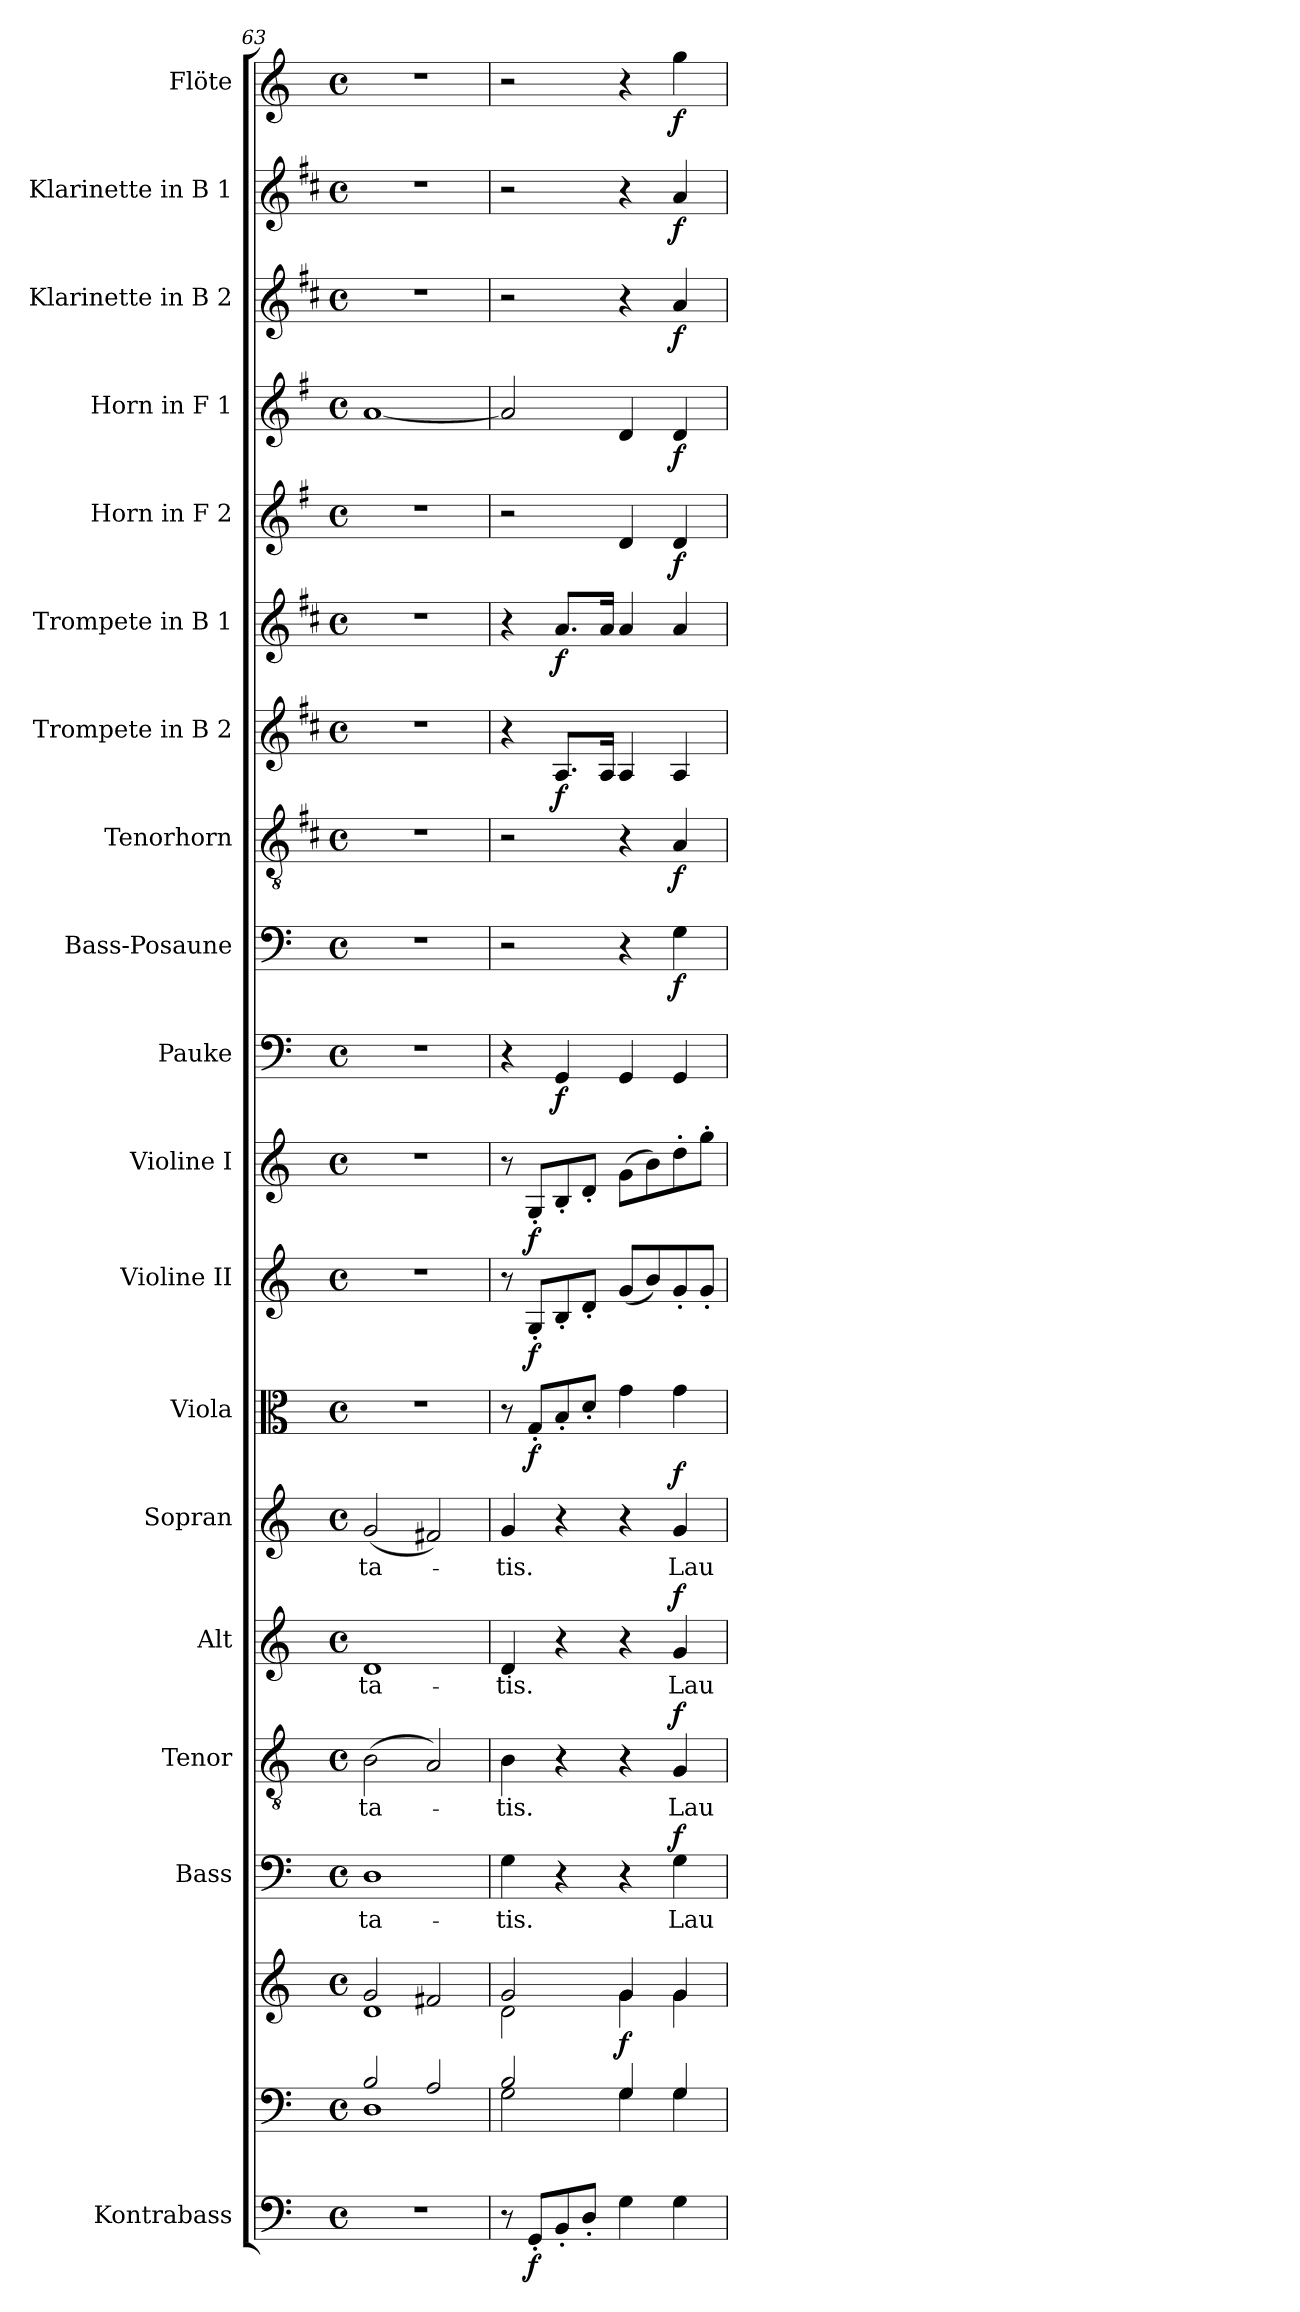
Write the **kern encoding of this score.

**kern	**dynam	**kern	**kern	**dynam	**kern	**text	**dynam	**kern	**text	**dynam	**kern	**text	**dynam	**kern	**text	**dynam	**kern	**dynam	**kern	**dynam	**kern	**dynam	**kern	**dynam	**kern	**dynam	**kern	**dynam	**kern	**dynam	**kern	**dynam	**kern	**dynam	**kern	**dynam	**kern	**dynam	**kern	**dynam	**kern	**dynam
*part19	*part19	*part18	*part18	*part18	*part17	*part17	*part17	*part16	*part16	*part16	*part15	*part15	*part15	*part14	*part14	*part14	*part13	*part13	*part12	*part12	*part11	*part11	*part10	*part10	*part9	*part9	*part8	*part8	*part7	*part7	*part6	*part6	*part5	*part5	*part4	*part4	*part3	*part3	*part2	*part2	*part1	*part1
*staff20	*staff20	*staff19	*staff18	*staff18/19	*staff17	*staff17	*staff17	*staff16	*staff16	*staff16	*staff15	*staff15	*staff15	*staff14	*staff14	*staff14	*staff13	*staff13	*staff12	*staff12	*staff11	*staff11	*staff10	*staff10	*staff9	*staff9	*staff8	*staff8	*staff7	*staff7	*staff6	*staff6	*staff5	*staff5	*staff4	*staff4	*staff3	*staff3	*staff2	*staff2	*staff1	*staff1
*I"Kontrabass	*	*	*	*	*I"Bass	*	*	*I"Tenor	*	*	*I"Alt	*	*	*I"Sopran	*	*	*I"Viola	*	*I"Violine II	*	*I"Violine I	*	*I"Pauke	*	*I"Bass-Posaune	*	*I"Tenorhorn	*	*I"Trompete in B 2	*	*I"Trompete in B 1	*	*I"Horn in F 2	*	*I"Horn in F 1	*	*I"Klarinette in B 2	*	*I"Klarinette in B 1	*	*I"Flöte	*
*I'Kb.	*	*	*	*	*I'B	*	*	*I'T	*	*	*I'A	*	*	*I'S	*	*	*I'Vla.	*	*I'Vl. II	*	*I'Vl. I	*	*I'Pk.	*	*I'B. Pos.	*	*I'T	*	*	*	*	*	*I'Hrn. 2	*	*I'Hrn. 1	*	*	*	*	*	*I'Fl.	*
*clefF4	*	*clefF4	*clefG2	*	*clefF4	*	*	*clefGv2	*	*	*clefG2	*	*	*clefG2	*	*	*clefC3	*	*clefG2	*	*clefG2	*	*clefF4	*	*clefF4	*	*clefGv2	*	*clefG2	*	*clefG2	*	*clefG2	*	*clefG2	*	*clefG2	*	*clefG2	*	*clefG2	*
*ITrd7c12	*	*	*	*	*	*	*	*	*	*	*	*	*	*	*	*	*	*	*	*	*	*	*	*	*	*	*ITrd1c2	*	*ITrd1c2	*	*ITrd1c2	*	*ITrd4c7	*	*ITrd4c7	*	*ITrd1c2	*	*ITrd1c2	*	*	*
*k[]	*	*k[]	*k[]	*	*k[]	*	*	*k[]	*	*	*k[]	*	*	*k[]	*	*	*k[]	*	*k[]	*	*k[]	*	*k[]	*	*k[]	*	*k[]	*	*k[]	*	*k[]	*	*k[]	*	*k[]	*	*k[]	*	*k[]	*	*k[]	*
*C:	*	*C:	*C:	*	*C:	*	*	*C:	*	*	*C:	*	*	*C:	*	*	*C:	*	*C:	*	*C:	*	*C:	*	*C:	*	*C:	*	*C:	*	*C:	*	*C:	*	*C:	*	*C:	*	*C:	*	*C:	*
*M4/4	*	*M4/4	*M4/4	*	*M4/4	*	*	*M4/4	*	*	*M4/4	*	*	*M4/4	*	*	*M4/4	*	*M4/4	*	*M4/4	*	*M4/4	*	*M4/4	*	*M4/4	*	*M4/4	*	*M4/4	*	*M4/4	*	*M4/4	*	*M4/4	*	*M4/4	*	*M4/4	*
*met(c)	*	*met(c)	*met(c)	*	*met(c)	*	*	*met(c)	*	*	*met(c)	*	*	*met(c)	*	*	*met(c)	*	*met(c)	*	*met(c)	*	*met(c)	*	*met(c)	*	*met(c)	*	*met(c)	*	*met(c)	*	*met(c)	*	*met(c)	*	*met(c)	*	*met(c)	*	*met(c)	*
=63	=63	=63	=63	=63	=63	=63	=63	=63	=63	=63	=63	=63	=63	=63	=63	=63	=63	=63	=63	=63	=63	=63	=63	=63	=63	=63	=63	=63	=63	=63	=63	=63	=63	=63	=63	=63	=63	=63	=63	=63	=63	=63
*	*	*^	*^	*	*	*	*	*	*	*	*	*	*	*	*	*	*	*	*	*	*	*	*	*	*	*	*	*	*	*	*	*	*	*	*	*	*	*	*	*	*	*
!	!	!	!	!	!	!	!	!LO:LY:b	!	!	!LO:LY:b	!	!	!LO:LY:b	!	!	!LO:LY:b	!	!	!	!	!	!	!	!	!	!	!	!	!	!	!	!	!	!	!	!	!	!	!	!	!	!	!
1r	.	2B/	1D	2g/	1d	.	1D	-ta-	.	(>2B\	-ta-	.	1d	-ta-	.	(<2g/	-ta-	.	1r	.	1r	.	1r	.	1r	.	1r	.	1r	.	1r	.	1r	.	1r	.	[1d	.	1r	.	1r	.	1r	.
.	.	2A/	.	2f#X/	.	.	.	.	.	2A/)	.	.	.	.	.	2f#X/)	.	.	.	.	.	.	.	.	.	.	.	.	.	.	.	.	.	.	.	.	.	.	.	.	.	.	.	.
=64	=64	=64	=64	=64	=64	=64	=64	=64	=64	=64	=64	=64	=64	=64	=64	=64	=64	=64	=64	=64	=64	=64	=64	=64	=64	=64	=64	=64	=64	=64	=64	=64	=64	=64	=64	=64	=64	=64	=64	=64	=64	=64	=64	=64
!	!	!	!	!	!	!	!	!LO:LY:b	!	!	!LO:LY:b	!	!	!LO:LY:b	!	!	!LO:LY:b	!	!	!	!	!	!	!	!	!	!	!	!	!	!	!	!	!	!	!	!	!	!	!	!	!	!	!
8r	.	2B/	2G\	2g/	2d\	.	4G\	-tis.	.	4B\	-tis.	.	4d/	-tis.	.	4g/	-tis.	.	8r	.	8r	.	8r	.	4r	.	2r	.	2r	.	4r	.	4r	.	2r	.	2d/]	.	2r	.	2r	.	2r	.
!	!LO:DY:b	!	!	!	!	!	!	!	!	!	!	!	!	!	!	!	!	!	!	!LO:DY:b	!	!LO:DY:b	!	!LO:DY:b	!	!	!	!	!	!	!	!	!	!	!	!	!	!	!	!	!	!	!	!
8GGG'</L	f	.	.	.	.	.	.	.	.	.	.	.	.	.	.	.	.	.	8G'</L	f	8G'</L	f	8G'</L	f	.	.	.	.	.	.	.	.	.	.	.	.	.	.	.	.	.	.	.	.
!	!	!	!	!	!	!	!	!	!	!	!	!	!	!	!	!	!	!	!	!	!	!	!	!	!	!LO:DY:b	!	!	!	!	!	!LO:DY:b	!	!LO:DY:b	!	!	!	!	!	!	!	!	!	!
8BBB'</	.	.	.	.	.	.	4r	.	.	4r	.	.	4r	.	.	4r	.	.	8B'</	.	8B'</	.	8B'</	.	4GG/	f	.	.	.	.	8.G/L	f	8.g/L	f	.	.	.	.	.	.	.	.	.	.
8DD'</J	.	.	.	.	.	.	.	.	.	.	.	.	.	.	.	.	.	.	8d'</J	.	8d'</J	.	8d'</J	.	.	.	.	.	.	.	.	.	.	.	.	.	.	.	.	.	.	.	.	.
.	.	.	.	.	.	.	.	.	.	.	.	.	.	.	.	.	.	.	.	.	.	.	.	.	.	.	.	.	.	.	16G/Jk	.	16g/Jk	.	.	.	.	.	.	.	.	.	.	.
!	!	!	!	!	!	!LO:DY:b	!	!	!	!	!	!	!	!	!	!	!	!	!	!	!	!	!	!	!	!	!	!	!	!	!	!	!	!	!	!	!	!	!	!	!	!	!	!
4GG\	.	4G/	4G\	4g/	4g\	f	4r	.	.	4r	.	.	4r	.	.	4r	.	.	4g\	.	(<8g/L	.	(>8g\L	.	4GG/	.	4r	.	4r	.	4G/	.	4g/	.	4G/	.	4G/	.	4r	.	4r	.	4r	.
.	.	.	.	.	.	.	.	.	.	.	.	.	.	.	.	.	.	.	.	.	8b/)	.	8b\)	.	.	.	.	.	.	.	.	.	.	.	.	.	.	.	.	.	.	.	.	.
!	!	!	!	!	!	!	!	!LO:LY:b	!LO:DY:a	!	!LO:LY:b	!LO:DY:a	!	!LO:LY:b	!LO:DY:a	!	!LO:LY:b	!LO:DY:a	!	!	!	!	!	!	!	!	!	!LO:DY:b	!	!LO:DY:b	!	!	!	!	!	!LO:DY:b	!	!LO:DY:b	!	!LO:DY:b	!	!LO:DY:b	!	!LO:DY:b
4GG\	.	4G/	4G\	4g/	4g\	.	4G\	Lau-	f	4G/	Lau-	f	4g/	Lau-	f	4g/	Lau-	f	4g\	.	8g'</	.	8dd'>\	.	4GG/	.	4G\	f	4G/	f	4G/	.	4g/	.	4G/	f	4G/	f	4g/	f	4g/	f	4gg\	f
.	.	.	.	.	.	.	.	.	.	.	.	.	.	.	.	.	.	.	.	.	8g'</J	.	8gg'>\J	.	.	.	.	.	.	.	.	.	.	.	.	.	.	.	.	.	.	.	.	.
*	*	*v	*v	*	*	*	*	*	*	*	*	*	*	*	*	*	*	*	*	*	*	*	*	*	*	*	*	*	*	*	*	*	*	*	*	*	*	*	*	*	*	*	*	*
*	*	*	*v	*v	*	*	*	*	*	*	*	*	*	*	*	*	*	*	*	*	*	*	*	*	*	*	*	*	*	*	*	*	*	*	*	*	*	*	*	*	*	*	*
=	=	=	=	=	=	=	=	=	=	=	=	=	=	=	=	=	=	=	=	=	=	=	=	=	=	=	=	=	=	=	=	=	=	=	=	=	=	=	=	=	=	=
*-	*-	*-	*-	*-	*-	*-	*-	*-	*-	*-	*-	*-	*-	*-	*-	*-	*-	*-	*-	*-	*-	*-	*-	*-	*-	*-	*-	*-	*-	*-	*-	*-	*-	*-	*-	*-	*-	*-	*-	*-	*-	*-
